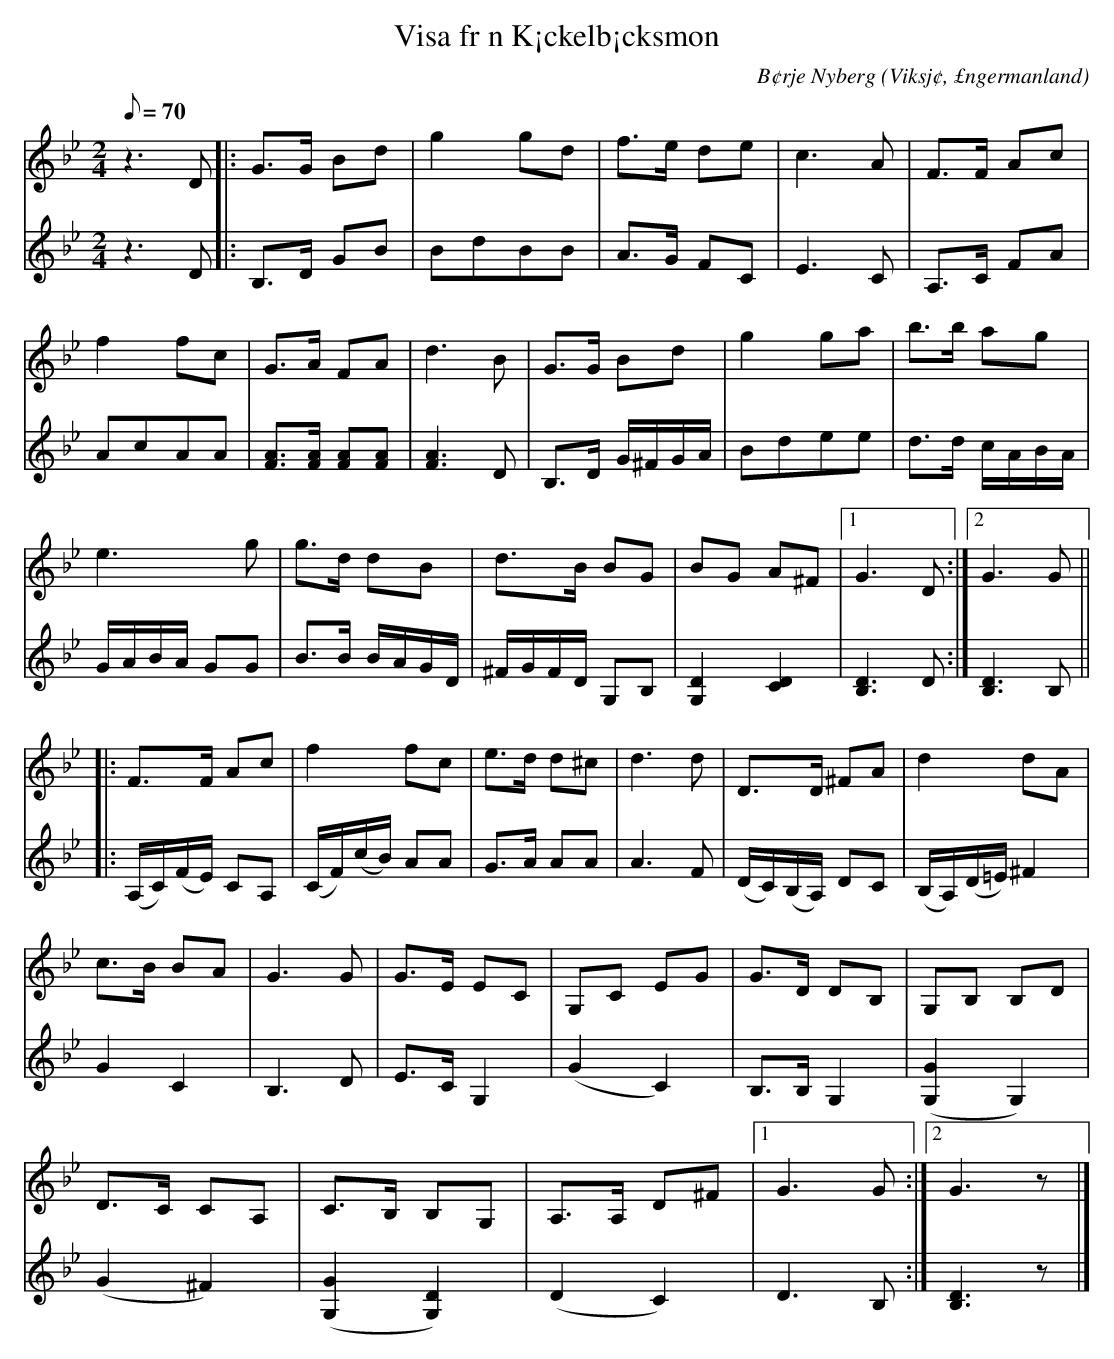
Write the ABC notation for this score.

X:1
T:Visa fr n K¡ckelb¡cksmon
C:B¢rje Nyberg
O:Viksj¢, £ngermanland
M:2/4
L:1/8
Q:70
K:Gm
V:1
z2> D2|: G>G Bd | g2 gd | f>e de | c2>A2 | F>F Ac |
f2 fc | G>A FA | d2>B2 | G>G Bd |g2 ga | b>b ag |
e2> g2 | g>d dB |d>B BG |BG A^F |1 G2> D2 :|2 G2> G2 ||
|: F>F Ac | f2 fc | e>d d^c | d2>d2 | D>D ^FA | d2 dA |
c>B BA |G2> G2 | G>E EC | G,C EG | G>D DB, | G,B, B,D |
D>C CA, | C>B, B,G, | A,>A, D^F |1 G2> G2 :|2 G2> z2 |]
V:2
z2> D2 |: B,>D GB | BdBB | A>G FC | E2>C2 | A,>C FA |
AcAA | [AF]>[AF] [AF][AF] | [A2F2]> D2 | B,>D G/2^F/2G/2A/2 | Bdee | d>d c/2A/2B/2A/2 |
G/2A/2B/2A/2 GG | B>B B/2A/2G/2D/2 | ^F/2G/2F/2D/2 G,B, | [G,2D2] [C2D2] | [D2B,2]> D2 :| [D2B,2]> B,2 ||
|: (A,/2C/2)(F/2E/2) CA, | (C/2F/2)(c/2B/2) AA | G>A AA | A2> F2 | (D/2C/2)(B,/2A,/2) DC | (B,/2A,/2)(D/2=E/2) ^F2 |
G2 C2 | B,2> D2 | E>C G,2 |(G2 C2) | B,>B, G,2 | ([G,2G2] G,2) |
(G2 ^F2) | ([G2G,2] [D2G,2]) | (D2 C2) | D2> B,2 :| [D2B,2]> z2 |]
